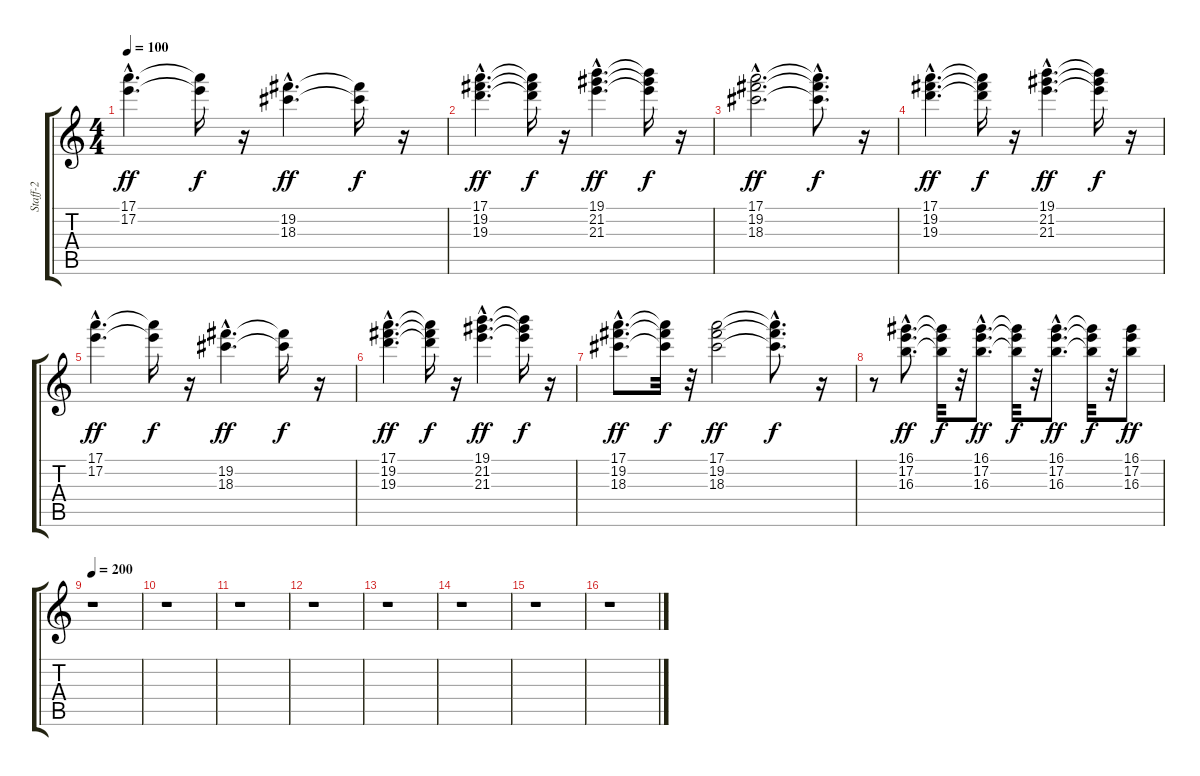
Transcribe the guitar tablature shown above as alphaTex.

\track ("Staff-2" "Staff-2") {instrument acousticguitarsteel}
\staff {score tabs}
\tuning (E4 B3 G3 D3 A2 E2) {hide}
\ts (4 4)
\tempo 100
\clef g2
\ks c
(17.1{hac} 17.2{hac}).4{d dy ff} (17.1{t} 17.2{t}).16{dy f} r.16 (19.2{hac} 18.3{hac}).4{d dy ff} (19.2{t} 18.3{t}).16{dy f} r.16 |
(17.1{hac} 19.2{hac} 19.3{hac}).4{d dy ff} (17.1{t} 19.2{t} 19.3{t}).16{dy f} r.16 (19.1{hac} 21.2{hac} 21.3{hac}).4{d dy ff} (19.1{t} 21.2{t} 21.3{t}).16{dy f} r.16 |
(17.1{hac} 19.2{hac} 18.3{hac}).2{d dy ff} (17.1{hac t} 19.2{hac t} 18.3{hac t}).8{d dy f} r.16 |
(17.1{hac} 19.2{hac} 19.3{hac}).4{d dy ff} (17.1{t} 19.2{t} 19.3{t}).16{dy f} r.16 (19.1{hac} 21.2{hac} 21.3{hac}).4{d dy ff} (19.1{t} 21.2{t} 21.3{t}).16{dy f} r.16 |
(17.1{hac} 17.2{hac}).4{d dy ff} (17.1{t} 17.2{t}).16{dy f} r.16 (19.2{hac} 18.3{hac}).4{d dy ff} (19.2{t} 18.3{t}).16{dy f} r.16 |
(17.1{hac} 19.2{hac} 19.3{hac}).4{d dy ff} (17.1{t} 19.2{t} 19.3{t}).16{dy f} r.16 (19.1{hac} 21.2{hac} 21.3{hac}).4{d dy ff} (19.1{t} 21.2{t} 21.3{t}).16{dy f} r.16 |
(17.1{hac} 19.2{hac} 18.3{hac}).8{d dy ff} (17.1{t} 19.2{t} 18.3{t}).32{dy f} r.32 (17.1 19.2 18.3).2{dy ff} (17.1{hac t} 19.2{hac t} 18.3{hac t}).8{d dy f} r.16 |
r.8 (16.1{hac} 17.2{hac} 16.3{hac}).8{d dy ff} (16.1{t} 17.2{t} 16.3{t}).32{dy f} r.32 (16.1{hac} 17.2{hac} 16.3{hac}).8{d dy ff} (16.1{t} 17.2{t} 16.3{t}).32{dy f} r.32 (16.1{hac} 17.2{hac} 16.3{hac}).8{d dy ff} (16.1{t} 17.2{t} 16.3{t}).32{dy f} r.32 (16.1 17.2 16.3).8{dy ff} |
\tempo 200
r.1 |
r.1 |
r.1 |
r.1 |
r.1 |
r.1 |
r.1 |
r.1
